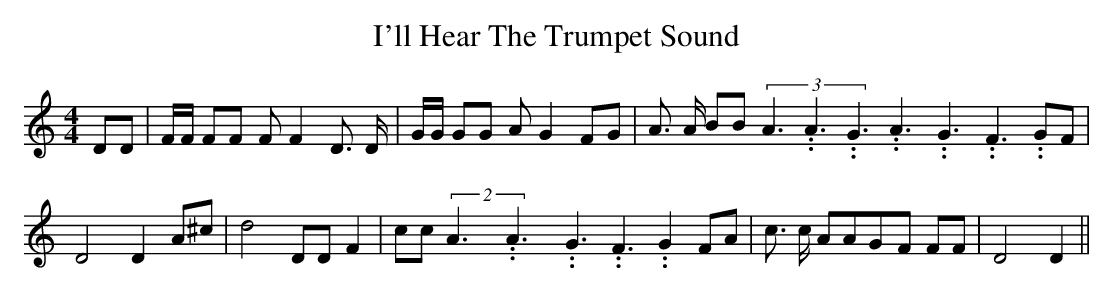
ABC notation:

X:1
T:I'll Hear The Trumpet Sound
M:4/4
L:1/8
K:C
 DD| F/2F/2 FF F F2 D3/2 D/2| G/2G/2 GG A G2 FG| A3/2 A/2 BB(3A3.99999962500005/5.99999925000009A3.99999962500005/5.99999925000009G3.99999962500005/5.99999925000009A3.99999962500005/5.99999925000009G3.99999962500005/5.99999925000009F3.99999962500005/5.99999925000009 GF|\
 D4 D2 A^c| d4 DD F2| cc(2A3.99999962500005/5.99999925000009A3.99999962500005/5.99999925000009G3.99999962500005/5.99999925000009 F3.99999962500005/5.99999925000009 G2 FA|\
 c3/2 c/2 AAG-F FF| D4 D2||
